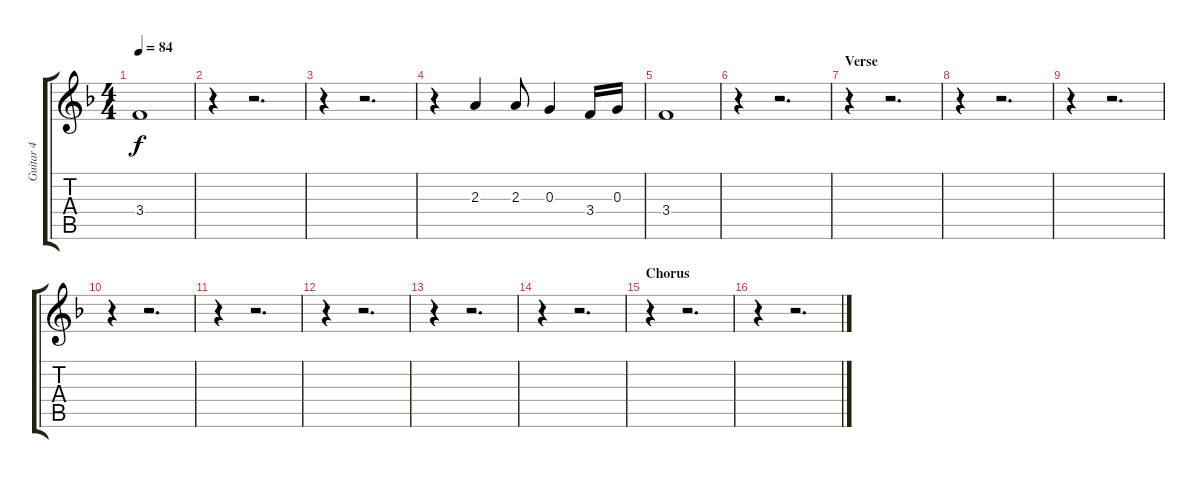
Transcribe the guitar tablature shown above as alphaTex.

\track ("Guitar 4" "Guitar 4") {instrument distortionguitar}
\staff {score tabs}
\tuning (E4 B3 G3 D3 A2 E2) {hide}
\ts (4 4)
\tempo 84
\clef g2
\ks f
3.4.1{dy f} |
r.4 r.2{d} |
r.4 r.2{d} |
r.4 2.3.4 2.3.8 0.3.4 3.4.16 0.3.16 |
3.4.1 |
r.4 r.2{d} |
\section ("" "Verse")
r.4 r.2{d} |
r.4 r.2{d} |
r.4 r.2{d} |
r.4 r.2{d} |
r.4 r.2{d} |
r.4 r.2{d} |
r.4 r.2{d} |
r.4 r.2{d} |
\section ("" "Chorus")
r.4 r.2{d} |
r.4 r.2{d}
